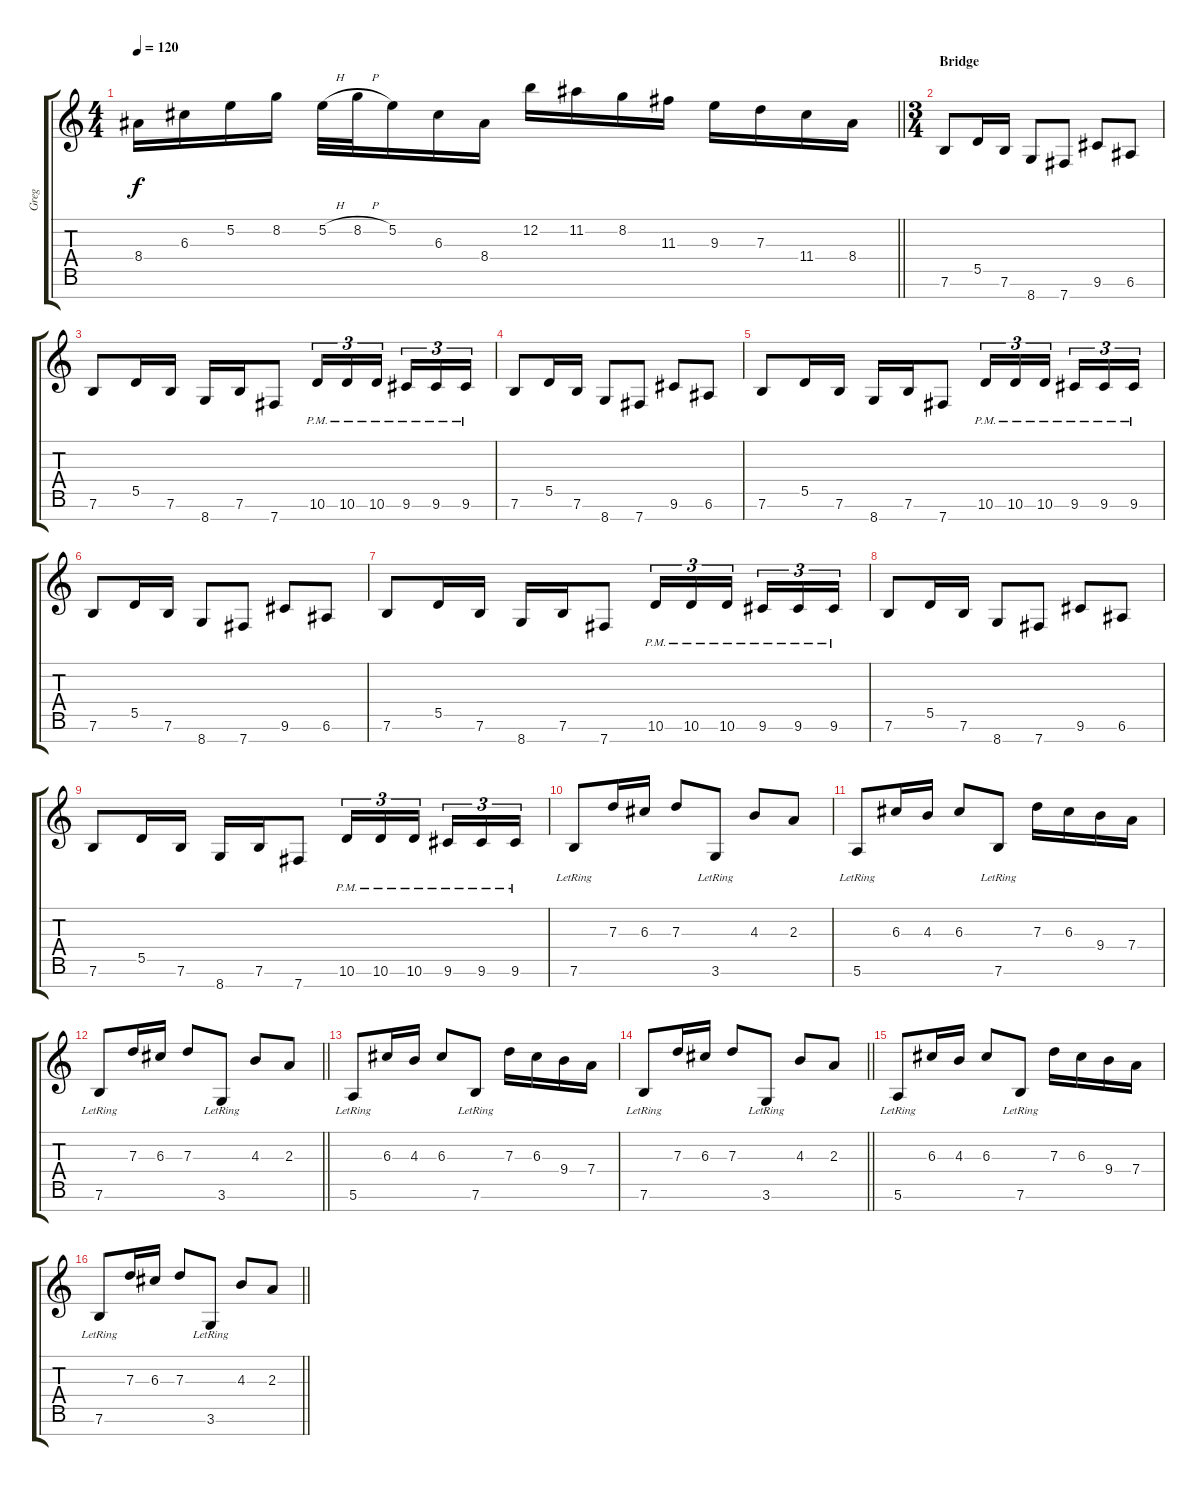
\track ("Greg" "Greg") {instrument distortionguitar}
\staff {score tabs}
\tuning (E4 B3 G3 D3 A2 E2 B1) {hide}
\ts (4 4)
\tempo 120
\clef g2
\barLineRight lightlight
\ks c
8.4.16{dy f} 6.3.16 5.2.16 8.2.16 5.2{h}.32 8.2{h}.32 5.2.16 6.3.16 8.4.16 12.2.16 11.2.16 8.2.16 11.3.16 9.3.16 7.3.16 11.4.16 8.4.16 |
\ts (3 4)
\section ("" "Bridge")
7.6.8 5.5.16 7.6.16 8.7.8 7.7.8 9.6.8 6.6.8 |
7.6.8 5.5.16 7.6.16 8.7.16 7.6.16 7.7.8 10.6{pm}.16{tu (3 2)} 10.6{pm}.16{tu (3 2)} 10.6{pm}.16{tu (3 2) beam splitsecondary} 9.6{pm}.16{tu (3 2)} 9.6{pm}.16{tu (3 2)} 9.6{pm}.16{tu (3 2)} |
7.6.8 5.5.16 7.6.16 8.7.8 7.7.8 9.6.8 6.6.8 |
7.6.8 5.5.16 7.6.16 8.7.16 7.6.16 7.7.8 10.6{pm}.16{tu (3 2)} 10.6{pm}.16{tu (3 2)} 10.6{pm}.16{tu (3 2) beam splitsecondary} 9.6{pm}.16{tu (3 2)} 9.6{pm}.16{tu (3 2)} 9.6{pm}.16{tu (3 2)} |
7.6.8 5.5.16 7.6.16 8.7.8 7.7.8 9.6.8 6.6.8 |
7.6.8 5.5.16 7.6.16 8.7.16 7.6.16 7.7.8 10.6{pm}.16{tu (3 2)} 10.6{pm}.16{tu (3 2)} 10.6{pm}.16{tu (3 2) beam splitsecondary} 9.6{pm}.16{tu (3 2)} 9.6{pm}.16{tu (3 2)} 9.6{pm}.16{tu (3 2)} |
7.6.8 5.5.16 7.6.16 8.7.8 7.7.8 9.6.8 6.6.8 |
7.6.8 5.5.16 7.6.16 8.7.16 7.6.16 7.7.8 10.6{pm}.16{tu (3 2)} 10.6{pm}.16{tu (3 2)} 10.6{pm}.16{tu (3 2) beam splitsecondary} 9.6{pm}.16{tu (3 2)} 9.6{pm}.16{tu (3 2)} 9.6{pm}.16{tu (3 2)} |
7.6{lr}.8 7.3.16 6.3.16 7.3.8 3.6{lr}.8 4.3.8 2.3.8 |
5.6{lr}.8 6.3.16 4.3.16 6.3.8 7.6{lr}.8 7.3.16 6.3.16 9.4.16 7.4.16 |
\barLineRight lightlight
7.6{lr}.8 7.3.16 6.3.16 7.3.8 3.6{lr}.8 4.3.8 2.3.8 |
5.6{lr}.8 6.3.16 4.3.16 6.3.8 7.6{lr}.8 7.3.16 6.3.16 9.4.16 7.4.16 |
\barLineRight lightlight
7.6{lr}.8 7.3.16 6.3.16 7.3.8 3.6{lr}.8 4.3.8 2.3.8 |
5.6{lr}.8 6.3.16 4.3.16 6.3.8 7.6{lr}.8 7.3.16 6.3.16 9.4.16 7.4.16 |
\barLineRight lightlight
7.6{lr}.8 7.3.16 6.3.16 7.3.8 3.6{lr}.8 4.3.8 2.3.8
